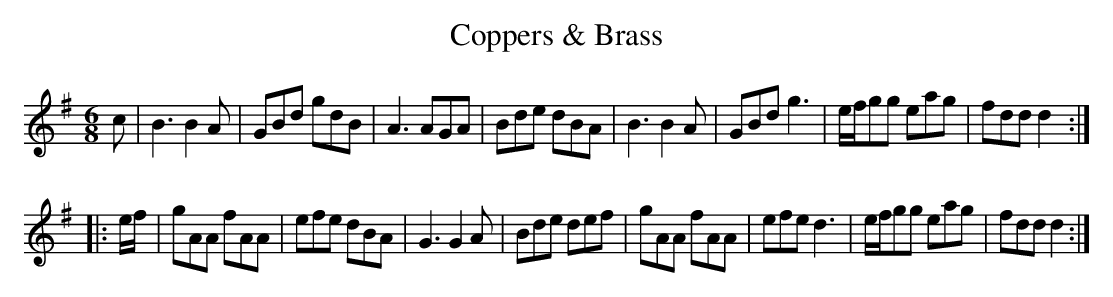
X:1
T: Coppers & Brass
M: 6/8
L: 1/8
K: G
c \
| B3 B2A | GBd gdB | A3 AGA | Bde dBA \
| B3 B2A | GBd g3 | e/f/gg eag | fdd d2 :|
|: e/f/ \
| gAA fAA | efe dBA | G3 G2A | Bde def \
| gAA fAA | efe d3 | e/f/gg eag | fdd d2 :|
